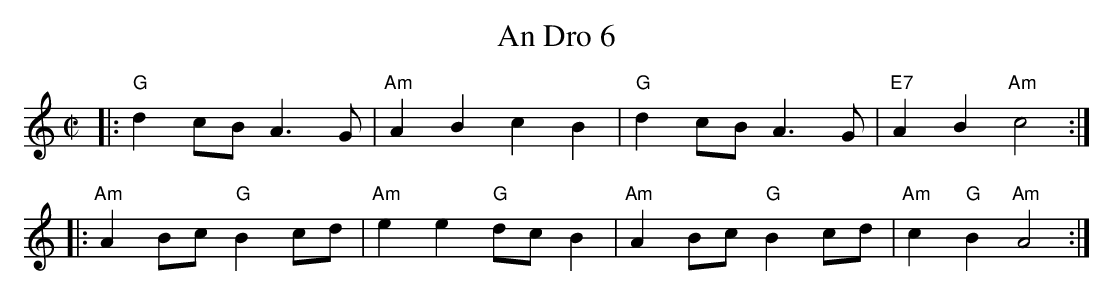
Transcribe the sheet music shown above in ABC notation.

X:1
T: An Dro 6
M: C|
L: 1/8
K: Am
|: "G"d2cB A3G | "Am"A2B2   c2B2 \
|  "G"d2cB A3G | "E7"A2B2 "Am"c4 :|
|: "Am"A2Bc "G"B2cd | "Am"e2e2     "G"dcB2 \
|  "Am"A2Bc "G"B2cd | "Am"c2"G"B2 "Am"A4 :|
